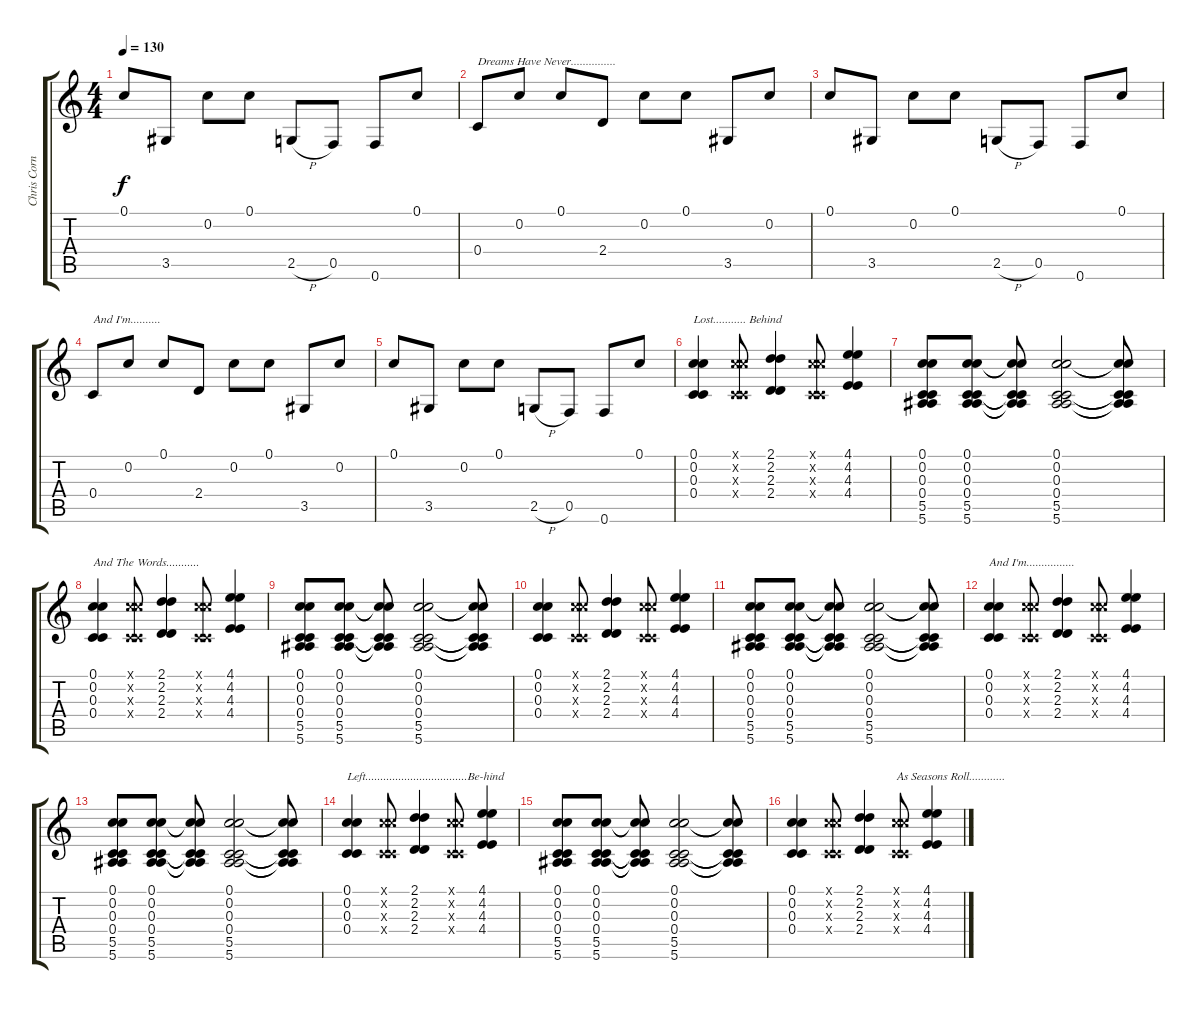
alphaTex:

\track ("Chris Cornell" "Chris Corn") {instrument acousticguitarnylon}
\staff {score tabs}
\tuning (C4 C4 C3 C3 F2 F2) {hide}
\ts (4 4)
\tempo 130
\clef g2
\ks c
0.1.8{dy f} 3.5.8 0.2.8 0.1.8 2.5{h}.8 0.5.8 0.6.8 0.1.8 |
0.4.8{txt "Dreams Have Never..............."} 0.2.8 0.1.8 2.4.8 0.2.8 0.1.8 3.5.8 0.2.8 |
0.1.8 3.5.8 0.2.8 0.1.8 2.5{h}.8 0.5.8 0.6.8 0.1.8 |
0.4.8{txt "And I'm.........."} 0.2.8 0.1.8 2.4.8 0.2.8 0.1.8 3.5.8 0.2.8 |
0.1.8 3.5.8 0.2.8 0.1.8 2.5{h}.8 0.5.8 0.6.8 0.1.8 |
(0.1 0.2 0.3 0.4).4{txt "Lost........... Behind"} (0.1{x} 0.2{x} 0.3{x} 0.4{x}).8 (2.1 2.2 2.3 2.4).4 (0.1{x} 0.2{x} 0.3{x} 0.4{x}).8 (4.1 4.2 4.3 4.4).4 |
(0.1 0.2 0.3 0.4 5.5 5.6).8 (0.1 0.2 0.3 0.4 5.5 5.6).8 (0.1{t} 0.2{t} 0.3{t} 0.4{t} 5.5{t} 5.6{t}).8 (0.1 0.2 0.3 0.4 5.5 5.6).2 (0.1{t} 0.2{t} 0.3{t} 0.4{t} 5.5{t} 5.6{t}).8 |
(0.1 0.2 0.3 0.4).4{txt "And The Words..........."} (0.1{x} 0.2{x} 0.3{x} 0.4{x}).8 (2.1 2.2 2.3 2.4).4 (0.1{x} 0.2{x} 0.3{x} 0.4{x}).8 (4.1 4.2 4.3 4.4).4 |
(0.1 0.2 0.3 0.4 5.5 5.6).8 (0.1 0.2 0.3 0.4 5.5 5.6).8 (0.1{t} 0.2{t} 0.3{t} 0.4{t} 5.5{t} 5.6{t}).8 (0.1 0.2 0.3 0.4 5.5 5.6).2 (0.1{t} 0.2{t} 0.3{t} 0.4{t} 5.5{t} 5.6{t}).8 |
(0.1 0.2 0.3 0.4).4 (0.1{x} 0.2{x} 0.3{x} 0.4{x}).8 (2.1 2.2 2.3 2.4).4 (0.1{x} 0.2{x} 0.3{x} 0.4{x}).8 (4.1 4.2 4.3 4.4).4 |
(0.1 0.2 0.3 0.4 5.5 5.6).8 (0.1 0.2 0.3 0.4 5.5 5.6).8 (0.1{t} 0.2{t} 0.3{t} 0.4{t} 5.5{t} 5.6{t}).8 (0.1 0.2 0.3 0.4 5.5 5.6).2 (0.1{t} 0.2{t} 0.3{t} 0.4{t} 5.5{t} 5.6{t}).8 |
(0.1 0.2 0.3 0.4).4{txt "And I'm................"} (0.1{x} 0.2{x} 0.3{x} 0.4{x}).8 (2.1 2.2 2.3 2.4).4 (0.1{x} 0.2{x} 0.3{x} 0.4{x}).8 (4.1 4.2 4.3 4.4).4 |
(0.1 0.2 0.3 0.4 5.5 5.6).8 (0.1 0.2 0.3 0.4 5.5 5.6).8 (0.1{t} 0.2{t} 0.3{t} 0.4{t} 5.5{t} 5.6{t}).8 (0.1 0.2 0.3 0.4 5.5 5.6).2 (0.1{t} 0.2{t} 0.3{t} 0.4{t} 5.5{t} 5.6{t}).8 |
(0.1 0.2 0.3 0.4).4{txt "Left..................................Be-hind"} (0.1{x} 0.2{x} 0.3{x} 0.4{x}).8 (2.1 2.2 2.3 2.4).4 (0.1{x} 0.2{x} 0.3{x} 0.4{x}).8 (4.1 4.2 4.3 4.4).4 |
(0.1 0.2 0.3 0.4 5.5 5.6).8 (0.1 0.2 0.3 0.4 5.5 5.6).8 (0.1{t} 0.2{t} 0.3{t} 0.4{t} 5.5{t} 5.6{t}).8 (0.1 0.2 0.3 0.4 5.5 5.6).2 (0.1{t} 0.2{t} 0.3{t} 0.4{t} 5.5{t} 5.6{t}).8 |
(0.1 0.2 0.3 0.4).4 (0.1{x} 0.2{x} 0.3{x} 0.4{x}).8 (2.1 2.2 2.3 2.4).4 (0.1{x} 0.2{x} 0.3{x} 0.4{x}).8{txt "As Seasons Roll............"} (4.1 4.2 4.3 4.4).4
